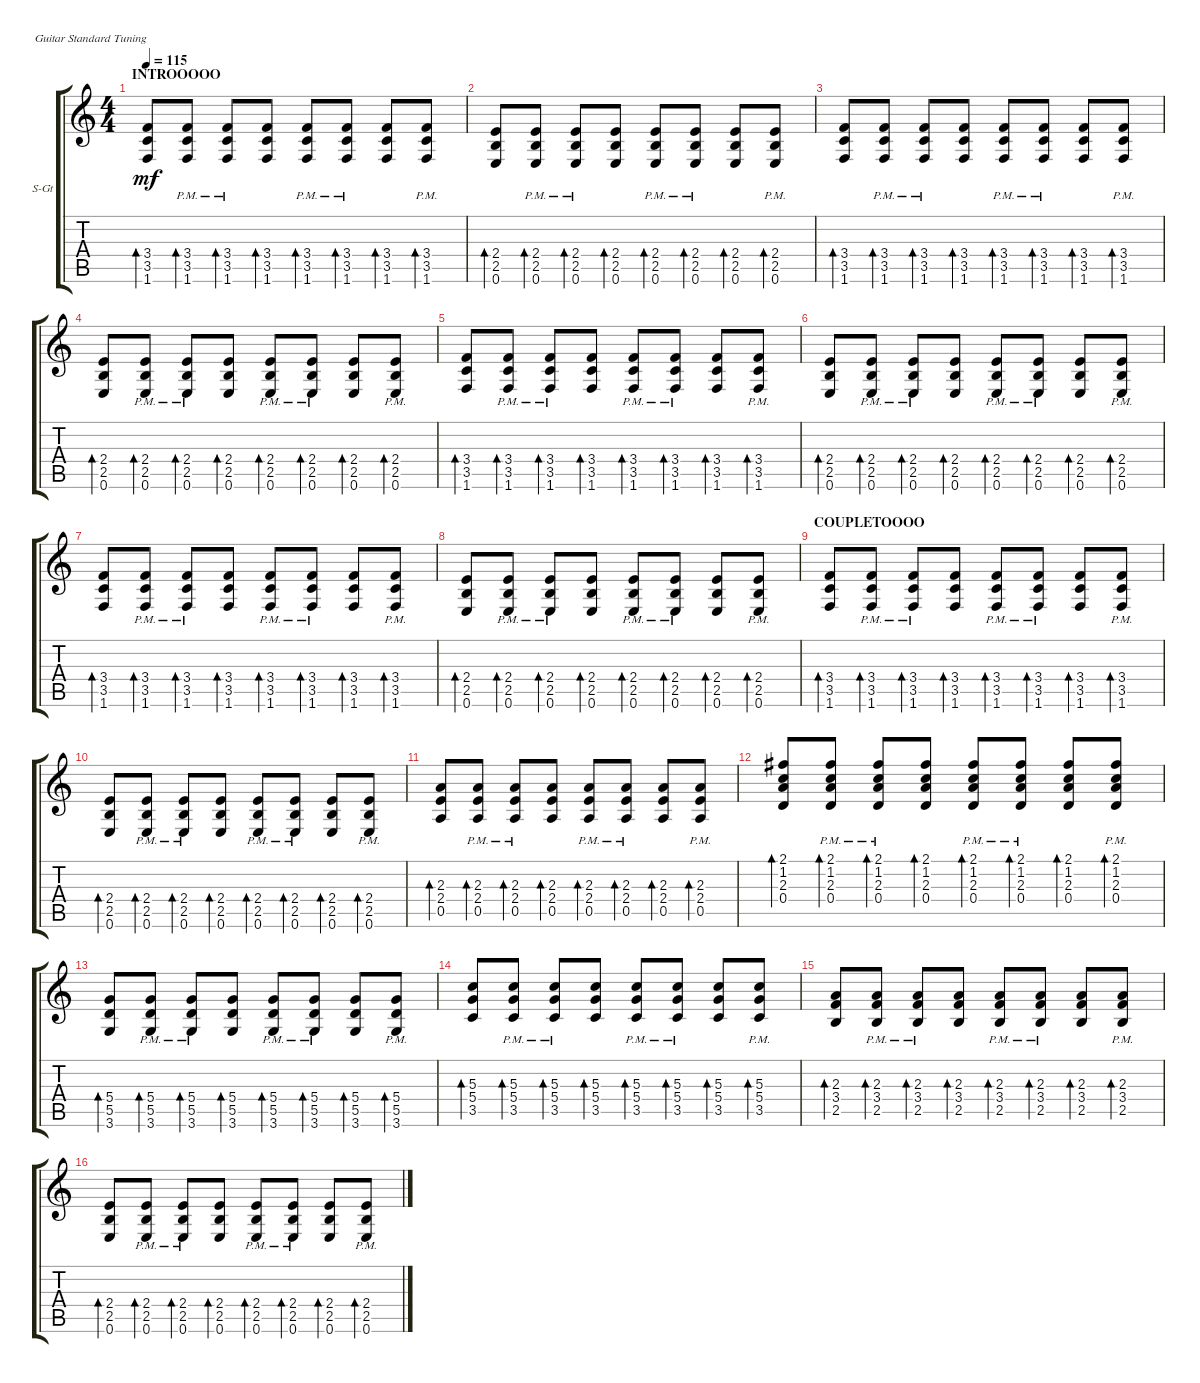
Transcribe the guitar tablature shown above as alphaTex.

\defaultSystemsLayout 4
\bracketExtendMode groupsimilarinstruments
\firstSystemTrackNameOrientation horizontal
\otherSystemsTrackNameOrientation horizontal
\track ("Steel Guitar" "S-Gt") {instrument acousticguitarsteel}
\staff {score tabs}
\tuning (E4 B3 G3 D3 A2 E2)
\ts (4 4)
\section ("" "INTROOOOO")
\tempo 115
\clef g2
\ks aminor
(1.6 3.5 3.4).8{bd 30 dy mf instrument acousticguitarsteel} (1.6{pm} 3.5{pm} 3.4{pm}).8{bd 30} (1.6{pm} 3.5{pm} 3.4{pm}).8{bd 30} (1.6 3.5 3.4).8{bd 30} (1.6{pm} 3.5{pm} 3.4{pm}).8{bd 30} (1.6{pm} 3.5{pm} 3.4{pm}).8{bd 30} (1.6 3.5 3.4).8{bd 30} (1.6{pm} 3.5{pm} 3.4{pm}).8{bd 30} |
(0.6 2.5 2.4).8{bd 30} (0.6{pm} 2.5{pm} 2.4{pm}).8{bd 30} (0.6{pm} 2.5{pm} 2.4{pm}).8{bd 30} (0.6 2.5 2.4).8{bd 30} (0.6{pm} 2.5{pm} 2.4{pm}).8{bd 30} (0.6{pm} 2.5{pm} 2.4{pm}).8{bd 30} (0.6 2.5 2.4).8{bd 30} (0.6{pm} 2.5{pm} 2.4{pm}).8{bd 30} |
(1.6 3.5 3.4).8{bd 30} (1.6{pm} 3.5{pm} 3.4{pm}).8{bd 30} (1.6{pm} 3.5{pm} 3.4{pm}).8{bd 30} (1.6 3.5 3.4).8{bd 30} (1.6{pm} 3.5{pm} 3.4{pm}).8{bd 30} (1.6{pm} 3.5{pm} 3.4{pm}).8{bd 30} (1.6 3.5 3.4).8{bd 30} (1.6{pm} 3.5{pm} 3.4{pm}).8{bd 30} |
(0.6 2.5 2.4).8{bd 30} (0.6{pm} 2.5{pm} 2.4{pm}).8{bd 30} (0.6{pm} 2.5{pm} 2.4{pm}).8{bd 30} (0.6 2.5 2.4).8{bd 30} (0.6{pm} 2.5{pm} 2.4{pm}).8{bd 30} (0.6{pm} 2.5{pm} 2.4{pm}).8{bd 30} (0.6 2.5 2.4).8{bd 30} (0.6{pm} 2.5{pm} 2.4{pm}).8{bd 30} |
(1.6 3.5 3.4).8{bd 30} (1.6{pm} 3.5{pm} 3.4{pm}).8{bd 30} (1.6{pm} 3.5{pm} 3.4{pm}).8{bd 30} (1.6 3.5 3.4).8{bd 30} (1.6{pm} 3.5{pm} 3.4{pm}).8{bd 30} (1.6{pm} 3.5{pm} 3.4{pm}).8{bd 30} (1.6 3.5 3.4).8{bd 30} (1.6{pm} 3.5{pm} 3.4{pm}).8{bd 30} |
(0.6 2.5 2.4).8{bd 30} (0.6{pm} 2.5{pm} 2.4{pm}).8{bd 30} (0.6{pm} 2.5{pm} 2.4{pm}).8{bd 30} (0.6 2.5 2.4).8{bd 30} (0.6{pm} 2.5{pm} 2.4{pm}).8{bd 30} (0.6{pm} 2.5{pm} 2.4{pm}).8{bd 30} (0.6 2.5 2.4).8{bd 30} (0.6{pm} 2.5{pm} 2.4{pm}).8{bd 30} |
(1.6 3.5 3.4).8{bd 30} (1.6{pm} 3.5{pm} 3.4{pm}).8{bd 30} (1.6{pm} 3.5{pm} 3.4{pm}).8{bd 30} (1.6 3.5 3.4).8{bd 30} (1.6{pm} 3.5{pm} 3.4{pm}).8{bd 30} (1.6{pm} 3.5{pm} 3.4{pm}).8{bd 30} (1.6 3.5 3.4).8{bd 30} (1.6{pm} 3.5{pm} 3.4{pm}).8{bd 30} |
(0.6 2.5 2.4).8{bd 30} (0.6{pm} 2.5{pm} 2.4{pm}).8{bd 30} (0.6{pm} 2.5{pm} 2.4{pm}).8{bd 30} (0.6 2.5 2.4).8{bd 30} (0.6{pm} 2.5{pm} 2.4{pm}).8{bd 30} (0.6{pm} 2.5{pm} 2.4{pm}).8{bd 30} (0.6 2.5 2.4).8{bd 30} (0.6{pm} 2.5{pm} 2.4{pm}).8{bd 30} |
\section ("" "COUPLETOOOO")
(1.6 3.5 3.4).8{bd 30} (1.6{pm} 3.5{pm} 3.4{pm}).8{bd 30} (1.6{pm} 3.5{pm} 3.4{pm}).8{bd 30} (1.6 3.5 3.4).8{bd 30} (1.6{pm} 3.5{pm} 3.4{pm}).8{bd 30} (1.6{pm} 3.5{pm} 3.4{pm}).8{bd 30} (1.6 3.5 3.4).8{bd 30} (1.6{pm} 3.5{pm} 3.4{pm}).8{bd 30} |
(0.6 2.5 2.4).8{bd 30} (0.6{pm} 2.5{pm} 2.4{pm}).8{bd 30} (0.6{pm} 2.5{pm} 2.4{pm}).8{bd 30} (0.6 2.5 2.4).8{bd 30} (0.6{pm} 2.5{pm} 2.4{pm}).8{bd 30} (0.6{pm} 2.5{pm} 2.4{pm}).8{bd 30} (0.6 2.5 2.4).8{bd 30} (0.6{pm} 2.5{pm} 2.4{pm}).8{bd 30} |
(0.5 2.4 2.3).8{bd 30} (0.5{pm} 2.4{pm} 2.3{pm}).8{bd 30} (0.5{pm} 2.4{pm} 2.3{pm}).8{bd 30} (0.5 2.4 2.3).8{bd 30} (0.5{pm} 2.4{pm} 2.3{pm}).8{bd 30} (0.5{pm} 2.4{pm} 2.3{pm}).8{bd 30} (0.5 2.4 2.3).8{bd 30} (0.5{pm} 2.4{pm} 2.3{pm}).8{bd 30} |
(0.4 2.3 1.2 2.1).8{bd 30} (0.4{pm} 2.3{pm} 1.2{pm} 2.1{pm}).8{bd 30} (0.4{pm} 2.3{pm} 1.2{pm} 2.1{pm}).8{bd 30} (0.4 2.3 1.2 2.1).8{bd 30} (0.4{pm} 2.3{pm} 1.2{pm} 2.1{pm}).8{bd 30} (0.4{pm} 2.3{pm} 1.2{pm} 2.1{pm}).8{bd 30} (0.4 2.3 1.2 2.1).8{bd 30} (0.4{pm} 2.3{pm} 1.2{pm} 2.1{pm}).8{bd 30} |
(3.6 5.5 5.4).8{bd 30} (3.6{pm} 5.5{pm} 5.4{pm}).8{bd 30} (3.6{pm} 5.5{pm} 5.4{pm}).8{bd 30} (3.6 5.5 5.4).8{bd 30} (3.6{pm} 5.5{pm} 5.4{pm}).8{bd 30} (3.6{pm} 5.5{pm} 5.4{pm}).8{bd 30} (3.6 5.5 5.4).8{bd 30} (3.6{pm} 5.5{pm} 5.4{pm}).8{bd 30} |
(3.5 5.4 5.3).8{bd 30} (3.5{pm} 5.4{pm} 5.3{pm}).8{bd 30} (3.5{pm} 5.4{pm} 5.3{pm}).8{bd 30} (3.5 5.4 5.3).8{bd 30} (3.5{pm} 5.4{pm} 5.3{pm}).8{bd 30} (3.5{pm} 5.4{pm} 5.3{pm}).8{bd 30} (3.5 5.4 5.3).8{bd 30} (3.5{pm} 5.4{pm} 5.3{pm}).8{bd 30} |
(2.5 3.4 2.3).8{bd 30} (2.5{pm} 3.4{pm} 2.3{pm}).8{bd 30} (2.5{pm} 3.4{pm} 2.3{pm}).8{bd 30} (2.5 3.4 2.3).8{bd 30} (2.5{pm} 3.4{pm} 2.3{pm}).8{bd 30} (2.5{pm} 3.4{pm} 2.3{pm}).8{bd 30} (2.5 3.4 2.3).8{bd 30} (2.5{pm} 3.4{pm} 2.3{pm}).8{bd 30} |
(0.6 2.5 2.4).8{bd 30} (0.6{pm} 2.5{pm} 2.4{pm}).8{bd 30} (0.6{pm} 2.5{pm} 2.4{pm}).8{bd 30} (0.6 2.5 2.4).8{bd 30} (0.6{pm} 2.5{pm} 2.4{pm}).8{bd 30} (0.6{pm} 2.5{pm} 2.4{pm}).8{bd 30} (0.6 2.5 2.4).8{bd 30} (0.6{pm} 2.5{pm} 2.4{pm}).8{bd 30}
